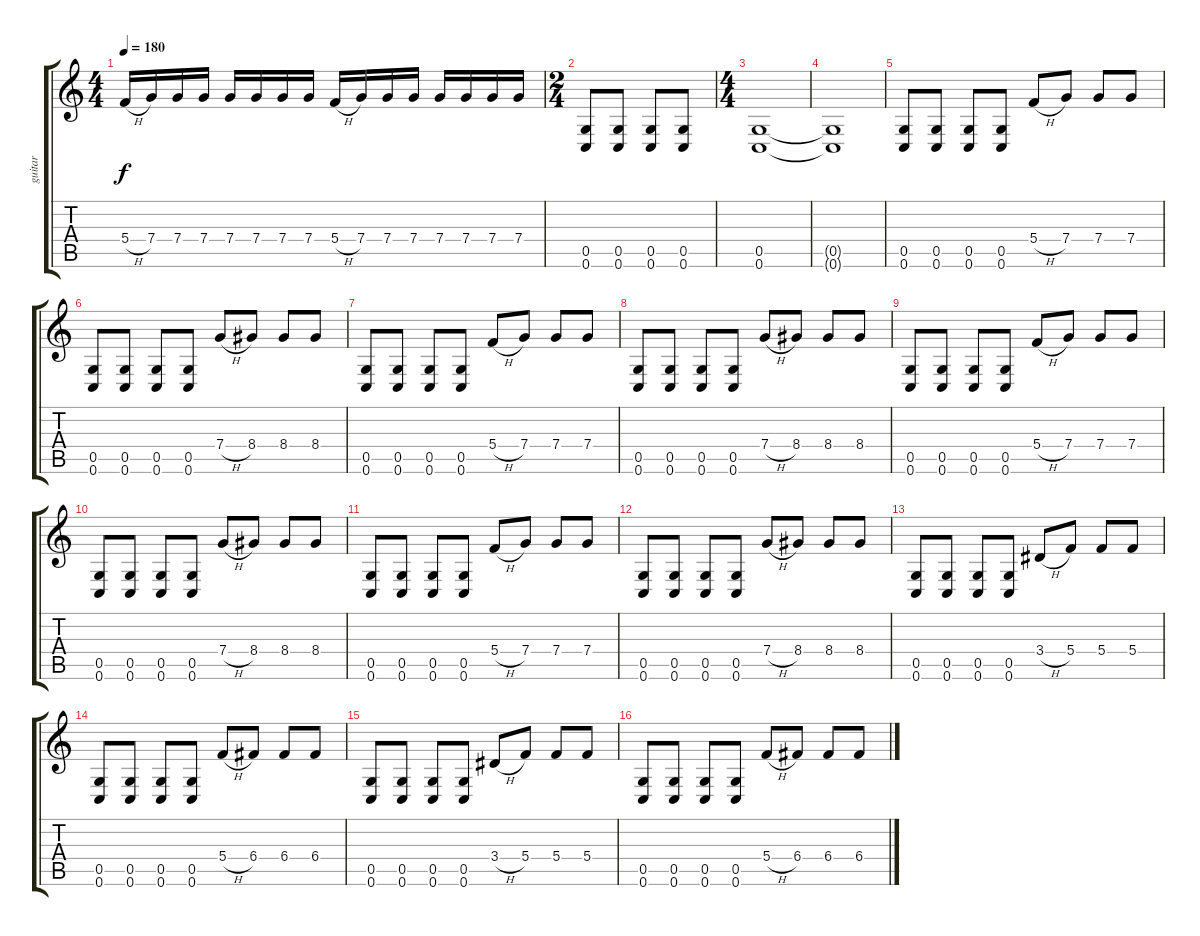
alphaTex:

\track ("guitar" "guitar") {instrument distortionguitar}
\staff {score tabs}
\tuning (D4 A3 F3 C3 G2 C2) {hide}
\ts (4 4)
\tempo 180
\clef g2
\ks c
5.4{h}.16{dy f} 7.4.16 7.4.16 7.4.16 7.4.16 7.4.16 7.4.16 7.4.16 5.4{h}.16 7.4.16 7.4.16 7.4.16 7.4.16 7.4.16 7.4.16 7.4.16 |
\ts (2 4)
(0.5 0.6).8 (0.5 0.6).8 (0.5 0.6).8 (0.5 0.6).8 |
\ts (4 4)
(0.5 0.6).1 |
(0.5{t} 0.6{t}).1 |
(0.5 0.6).8 (0.5 0.6).8 (0.5 0.6).8 (0.5 0.6).8 5.4{h}.8 7.4.8 7.4.8 7.4.8 |
(0.5 0.6).8 (0.5 0.6).8 (0.5 0.6).8 (0.5 0.6).8 7.4{h}.8 8.4.8 8.4.8 8.4.8 |
(0.5 0.6).8 (0.5 0.6).8 (0.5 0.6).8 (0.5 0.6).8 5.4{h}.8 7.4.8 7.4.8 7.4.8 |
(0.5 0.6).8 (0.5 0.6).8 (0.5 0.6).8 (0.5 0.6).8 7.4{h}.8 8.4.8 8.4.8 8.4.8 |
(0.5 0.6).8 (0.5 0.6).8 (0.5 0.6).8 (0.5 0.6).8 5.4{h}.8 7.4.8 7.4.8 7.4.8 |
(0.5 0.6).8 (0.5 0.6).8 (0.5 0.6).8 (0.5 0.6).8 7.4{h}.8 8.4.8 8.4.8 8.4.8 |
(0.5 0.6).8 (0.5 0.6).8 (0.5 0.6).8 (0.5 0.6).8 5.4{h}.8 7.4.8 7.4.8 7.4.8 |
(0.5 0.6).8 (0.5 0.6).8 (0.5 0.6).8 (0.5 0.6).8 7.4{h}.8 8.4.8 8.4.8 8.4.8 |
(0.5 0.6).8 (0.5 0.6).8 (0.5 0.6).8 (0.5 0.6).8 3.4{h}.8 5.4.8 5.4.8 5.4.8 |
(0.5 0.6).8 (0.5 0.6).8 (0.5 0.6).8 (0.5 0.6).8 5.4{h}.8 6.4.8 6.4.8 6.4.8 |
(0.5 0.6).8 (0.5 0.6).8 (0.5 0.6).8 (0.5 0.6).8 3.4{h}.8 5.4.8 5.4.8 5.4.8 |
(0.5 0.6).8 (0.5 0.6).8 (0.5 0.6).8 (0.5 0.6).8 5.4{h}.8 6.4.8 6.4.8 6.4.8
